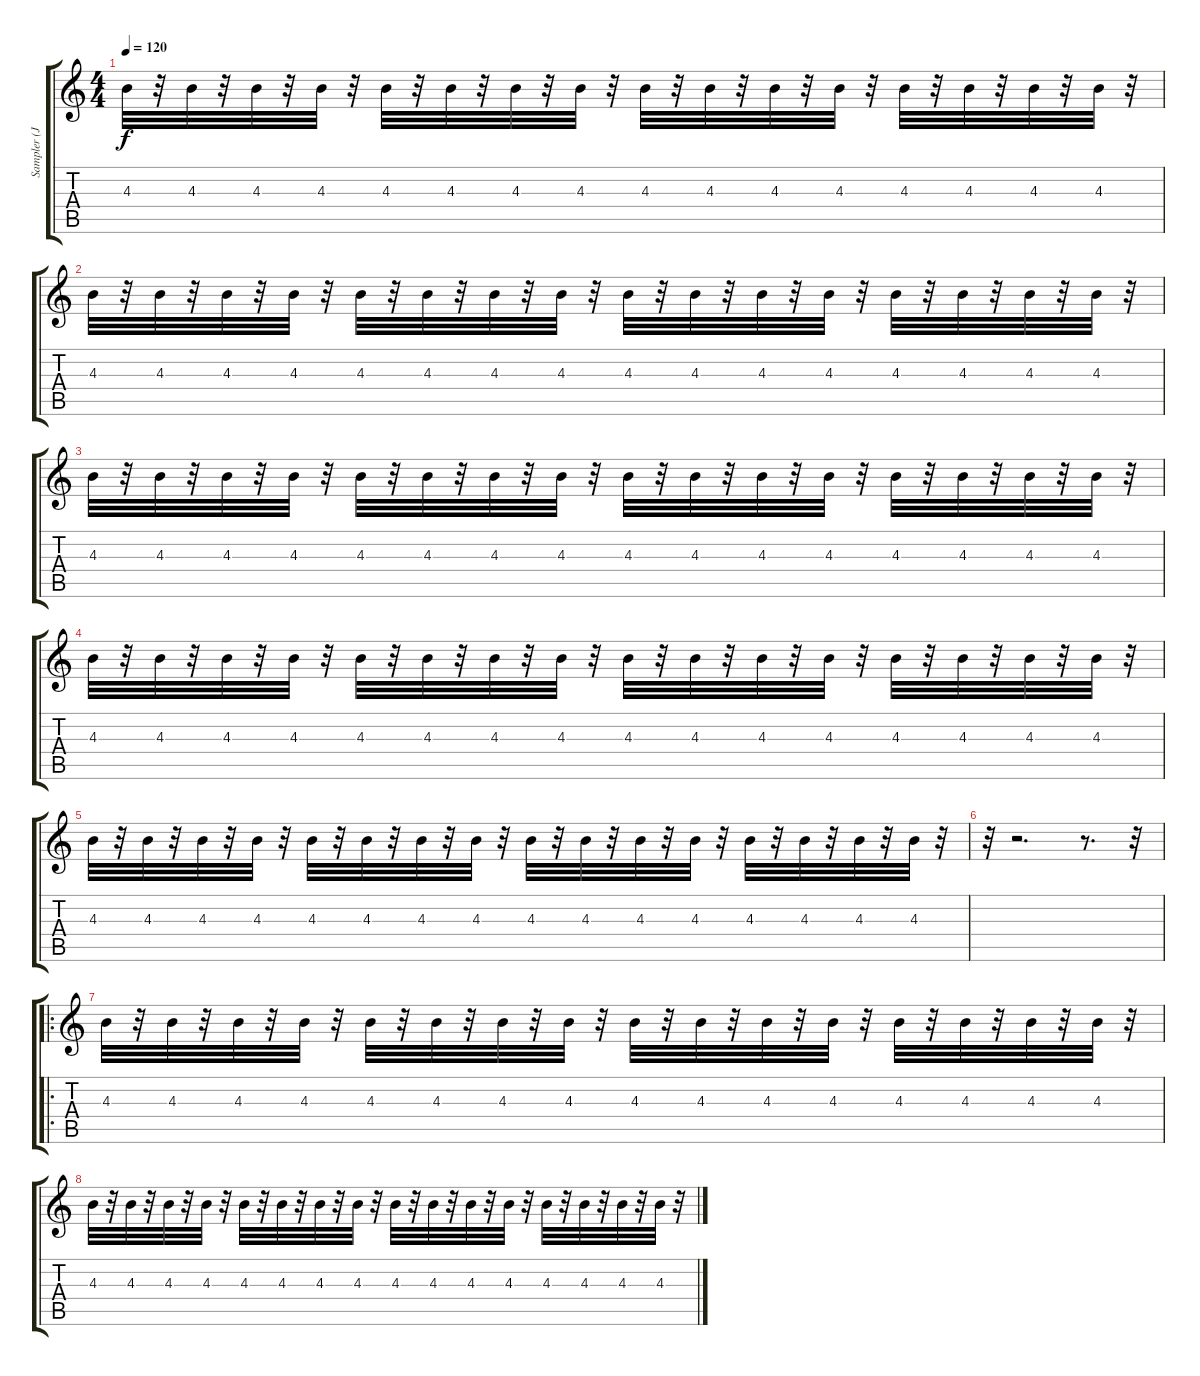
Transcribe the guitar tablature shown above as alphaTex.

\track ("Sampler (Joseph Hahn)" "Sampler (J") {instrument guitarharmonics}
\staff {score tabs}
\tuning (E4 B3 G3 D3 A2 E2) {hide}
\ts (4 4)
\tempo 120
\clef g2
\ks c
4.3.32{dy f} r.32 4.3.32 r.32 4.3.32 r.32 4.3.32 r.32 4.3.32 r.32 4.3.32 r.32 4.3.32 r.32 4.3.32 r.32 4.3.32 r.32 4.3.32 r.32 4.3.32 r.32 4.3.32 r.32 4.3.32 r.32 4.3.32 r.32 4.3.32 r.32 4.3.32 r.32 |
4.3.32 r.32 4.3.32 r.32 4.3.32 r.32 4.3.32 r.32 4.3.32 r.32 4.3.32 r.32 4.3.32 r.32 4.3.32 r.32 4.3.32 r.32 4.3.32 r.32 4.3.32 r.32 4.3.32 r.32 4.3.32 r.32 4.3.32 r.32 4.3.32 r.32 4.3.32 r.32 |
4.3.32 r.32 4.3.32 r.32 4.3.32 r.32 4.3.32 r.32 4.3.32 r.32 4.3.32 r.32 4.3.32 r.32 4.3.32 r.32 4.3.32 r.32 4.3.32 r.32 4.3.32 r.32 4.3.32 r.32 4.3.32 r.32 4.3.32 r.32 4.3.32 r.32 4.3.32 r.32 |
4.3.32 r.32 4.3.32 r.32 4.3.32 r.32 4.3.32 r.32 4.3.32 r.32 4.3.32 r.32 4.3.32 r.32 4.3.32 r.32 4.3.32 r.32 4.3.32 r.32 4.3.32 r.32 4.3.32 r.32 4.3.32 r.32 4.3.32 r.32 4.3.32 r.32 4.3.32 r.32 |
4.3.32 r.32 4.3.32 r.32 4.3.32 r.32 4.3.32 r.32 4.3.32 r.32 4.3.32 r.32 4.3.32 r.32 4.3.32 r.32 4.3.32 r.32 4.3.32 r.32 4.3.32 r.32 4.3.32 r.32 4.3.32 r.32 4.3.32 r.32 4.3.32 r.32 4.3.32 r.32 |
r.32 r.2{d} r.8{d} r.32 |
\ro
4.3.32 r.32 4.3.32 r.32 4.3.32 r.32 4.3.32 r.32 4.3.32 r.32 4.3.32 r.32 4.3.32 r.32 4.3.32 r.32 4.3.32 r.32 4.3.32 r.32 4.3.32 r.32 4.3.32 r.32 4.3.32 r.32 4.3.32 r.32 4.3.32 r.32 4.3.32 r.32 |
4.3.32 r.32 4.3.32 r.32 4.3.32 r.32 4.3.32 r.32 4.3.32 r.32 4.3.32 r.32 4.3.32 r.32 4.3.32 r.32 4.3.32 r.32 4.3.32 r.32 4.3.32 r.32 4.3.32 r.32 4.3.32 r.32 4.3.32 r.32 4.3.32 r.32 4.3.32 r.32
